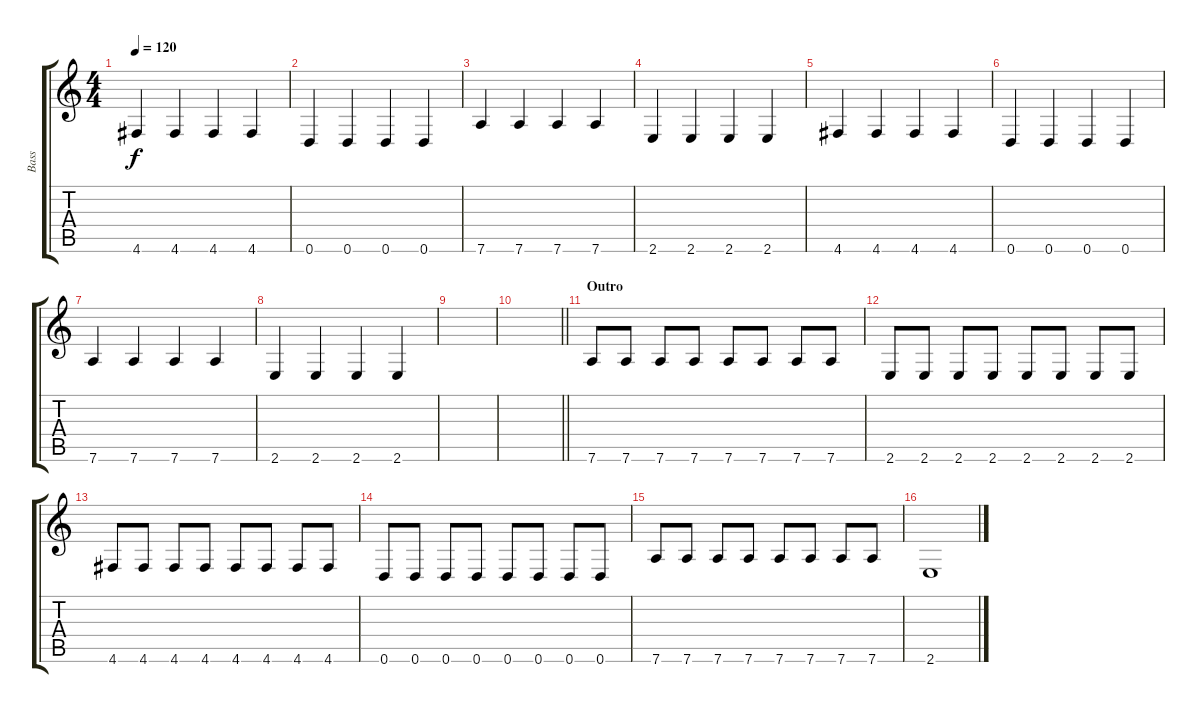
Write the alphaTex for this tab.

\track ("Bass" "Bass") {instrument electricbassfinger}
\staff {score tabs}
\tuning (E4 B3 G3 D3 A2 D2) {hide}
\ts (4 4)
\tempo 120
\clef g2
\ks c
4.6.4{dy f} 4.6.4 4.6.4 4.6.4 |
0.6.4 0.6.4 0.6.4 0.6.4 |
7.6.4 7.6.4 7.6.4 7.6.4 |
2.6.4 2.6.4 2.6.4 2.6.4 |
4.6.4 4.6.4 4.6.4 4.6.4 |
0.6.4 0.6.4 0.6.4 0.6.4 |
7.6.4 7.6.4 7.6.4 7.6.4 |
2.6.4 2.6.4 2.6.4 2.6.4 |
|
\barLineRight lightlight
|
\section ("" "Outro")
7.6.8 7.6.8 7.6.8 7.6.8 7.6.8 7.6.8 7.6.8 7.6.8 |
2.6.8 2.6.8 2.6.8 2.6.8 2.6.8 2.6.8 2.6.8 2.6.8 |
4.6.8 4.6.8 4.6.8 4.6.8 4.6.8 4.6.8 4.6.8 4.6.8 |
0.6.8 0.6.8 0.6.8 0.6.8 0.6.8 0.6.8 0.6.8 0.6.8 |
7.6.8 7.6.8 7.6.8 7.6.8 7.6.8 7.6.8 7.6.8 7.6.8 |
2.6.1
